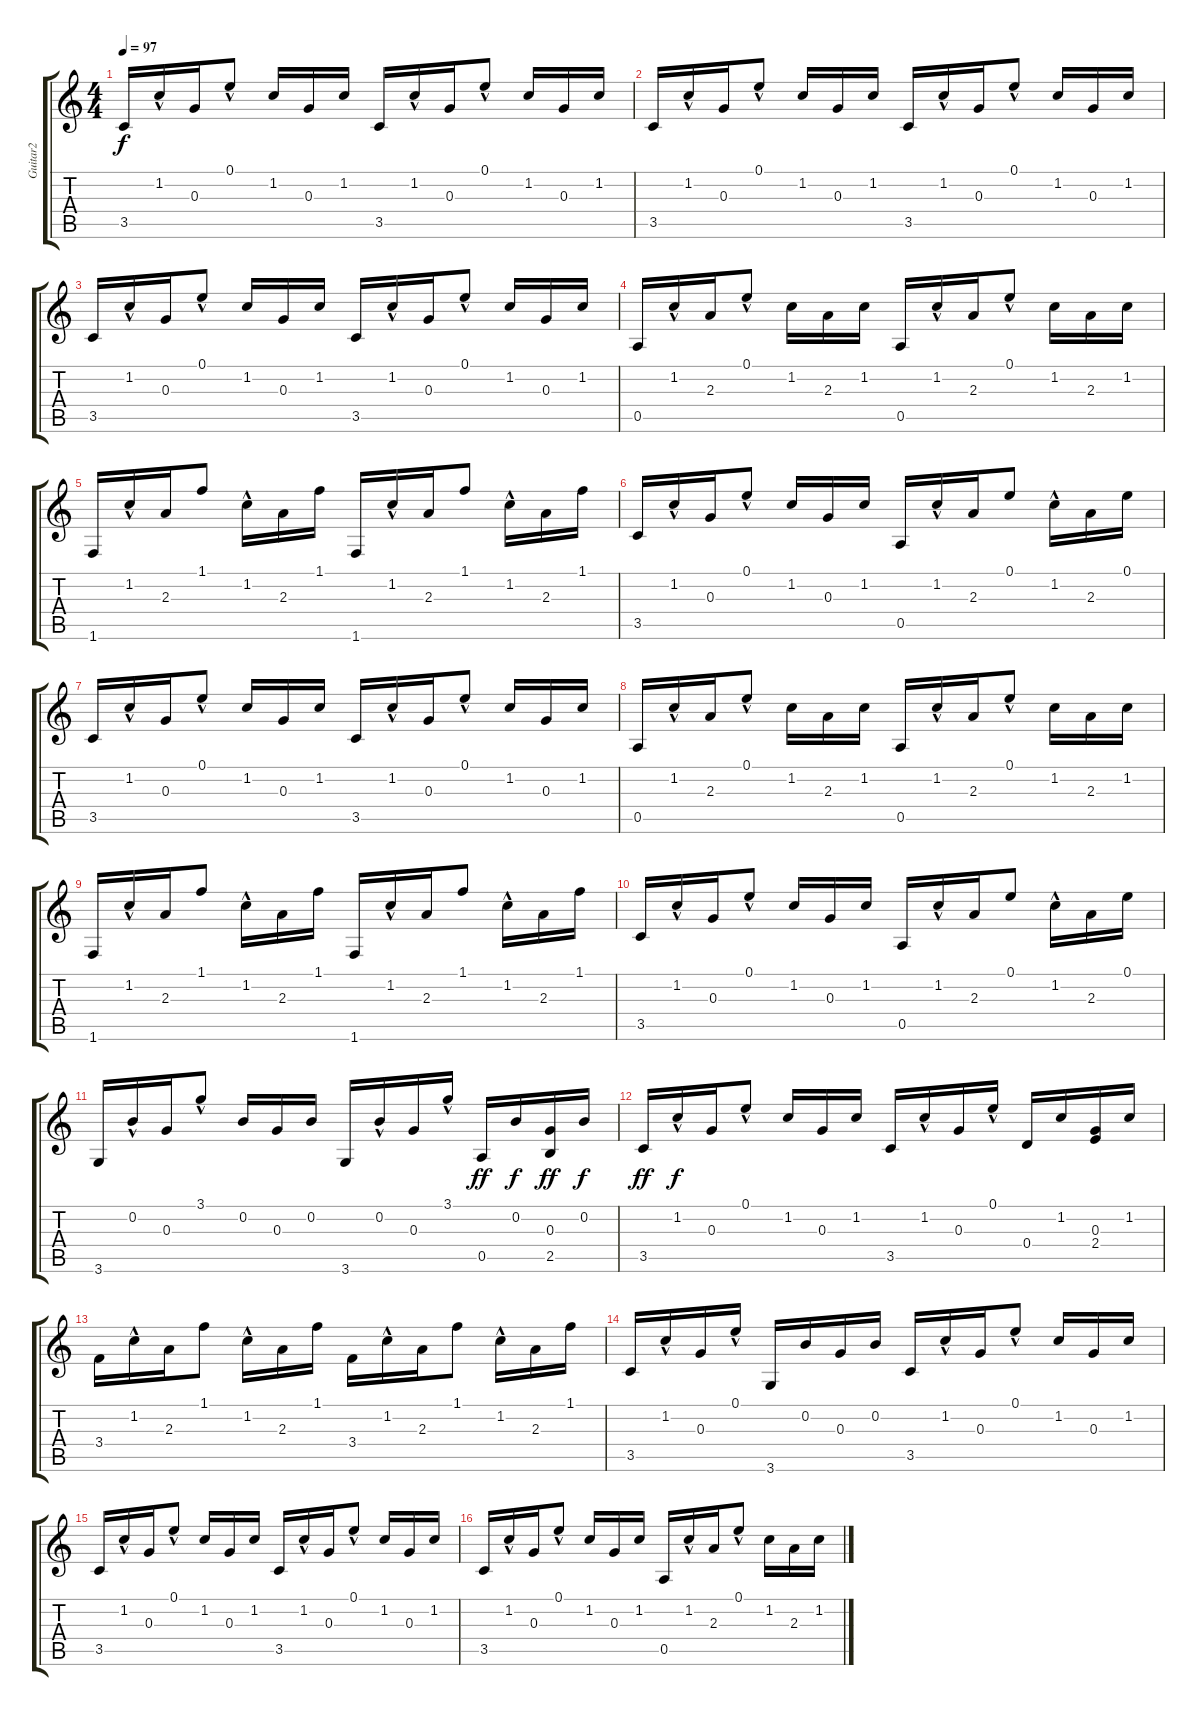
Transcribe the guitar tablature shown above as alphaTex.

\track ("Guitar2" "Guitar2") {instrument acousticguitarsteel}
\staff {score tabs}
\tuning (E4 B3 G3 D3 A2 E2) {hide}
\ts (4 4)
\tempo 97
\clef g2
\ks c
3.5.16{dy f instrument acousticguitarsteel} 1.2{hac}.16 0.3.16 0.1{hac}.8 1.2.16 0.3.16 1.2.16 3.5.16 1.2{hac}.16 0.3.16 0.1{hac}.8 1.2.16 0.3.16 1.2.16 |
3.5.16 1.2{hac}.16 0.3.16 0.1{hac}.8 1.2.16 0.3.16 1.2.16 3.5.16 1.2{hac}.16 0.3.16 0.1{hac}.8 1.2.16 0.3.16 1.2.16 |
3.5.16 1.2{hac}.16 0.3.16 0.1{hac}.8 1.2.16 0.3.16 1.2.16 3.5.16 1.2{hac}.16 0.3.16 0.1{hac}.8 1.2.16 0.3.16 1.2.16 |
0.5.16 1.2{hac}.16 2.3.16 0.1{hac}.8 1.2.16 2.3.16 1.2.16 0.5.16 1.2{hac}.16 2.3.16 0.1{hac}.8 1.2.16 2.3.16 1.2.16 |
1.6.16 1.2{hac}.16 2.3.16 1.1.8 1.2{hac}.16 2.3.16 1.1.16 1.6.16 1.2{hac}.16 2.3.16 1.1.8 1.2{hac}.16 2.3.16 1.1.16 |
3.5.16 1.2{hac}.16 0.3.16 0.1{hac}.8 1.2.16 0.3.16 1.2.16 0.5.16 1.2{hac}.16 2.3.16 0.1.8 1.2{hac}.16 2.3.16 0.1.16 |
3.5.16 1.2{hac}.16 0.3.16 0.1{hac}.8 1.2.16 0.3.16 1.2.16 3.5.16 1.2{hac}.16 0.3.16 0.1{hac}.8 1.2.16 0.3.16 1.2.16 |
0.5.16 1.2{hac}.16 2.3.16 0.1{hac}.8 1.2.16 2.3.16 1.2.16 0.5.16 1.2{hac}.16 2.3.16 0.1{hac}.8 1.2.16 2.3.16 1.2.16 |
1.6.16 1.2{hac}.16 2.3.16 1.1.8 1.2{hac}.16 2.3.16 1.1.16 1.6.16 1.2{hac}.16 2.3.16 1.1.8 1.2{hac}.16 2.3.16 1.1.16 |
3.5.16 1.2{hac}.16 0.3.16 0.1{hac}.8 1.2.16 0.3.16 1.2.16 0.5.16 1.2{hac}.16 2.3.16 0.1.8 1.2{hac}.16 2.3.16 0.1.16 |
3.6.16 0.2{hac}.16 0.3.16 3.1{hac}.8 0.2.16 0.3.16 0.2.16 3.6.16 0.2{hac}.16 0.3.16 3.1{hac}.16 0.5.16{dy ff} 0.2.16{dy f} (0.3 2.5).16{dy ff} 0.2.16{dy f} |
3.5.16{dy ff} 1.2{hac}.16{dy f} 0.3.16 0.1{hac}.8 1.2.16 0.3.16 1.2.16 3.5.16 1.2{hac}.16 0.3.16 0.1{hac}.16 0.4.16 1.2.16 (0.3 2.4).16 1.2.16 |
3.4.16 1.2{hac}.16 2.3.16 1.1.8 1.2{hac}.16 2.3.16 1.1.16 3.4.16 1.2{hac}.16 2.3.16 1.1.8 1.2{hac}.16 2.3.16 1.1.16 |
3.5.16 1.2{hac}.16 0.3.16 0.1{hac}.16 3.6.16 0.2.16 0.3.16 0.2.16 3.5.16 1.2{hac}.16 0.3.16 0.1{hac}.8 1.2.16 0.3.16 1.2.16 |
3.5.16 1.2{hac}.16 0.3.16 0.1{hac}.8 1.2.16 0.3.16 1.2.16 3.5.16 1.2{hac}.16 0.3.16 0.1{hac}.8 1.2.16 0.3.16 1.2.16 |
3.5.16 1.2{hac}.16 0.3.16 0.1{hac}.8 1.2.16 0.3.16 1.2.16 0.5.16 1.2{hac}.16 2.3.16 0.1{hac}.8 1.2.16 2.3.16 1.2.16
